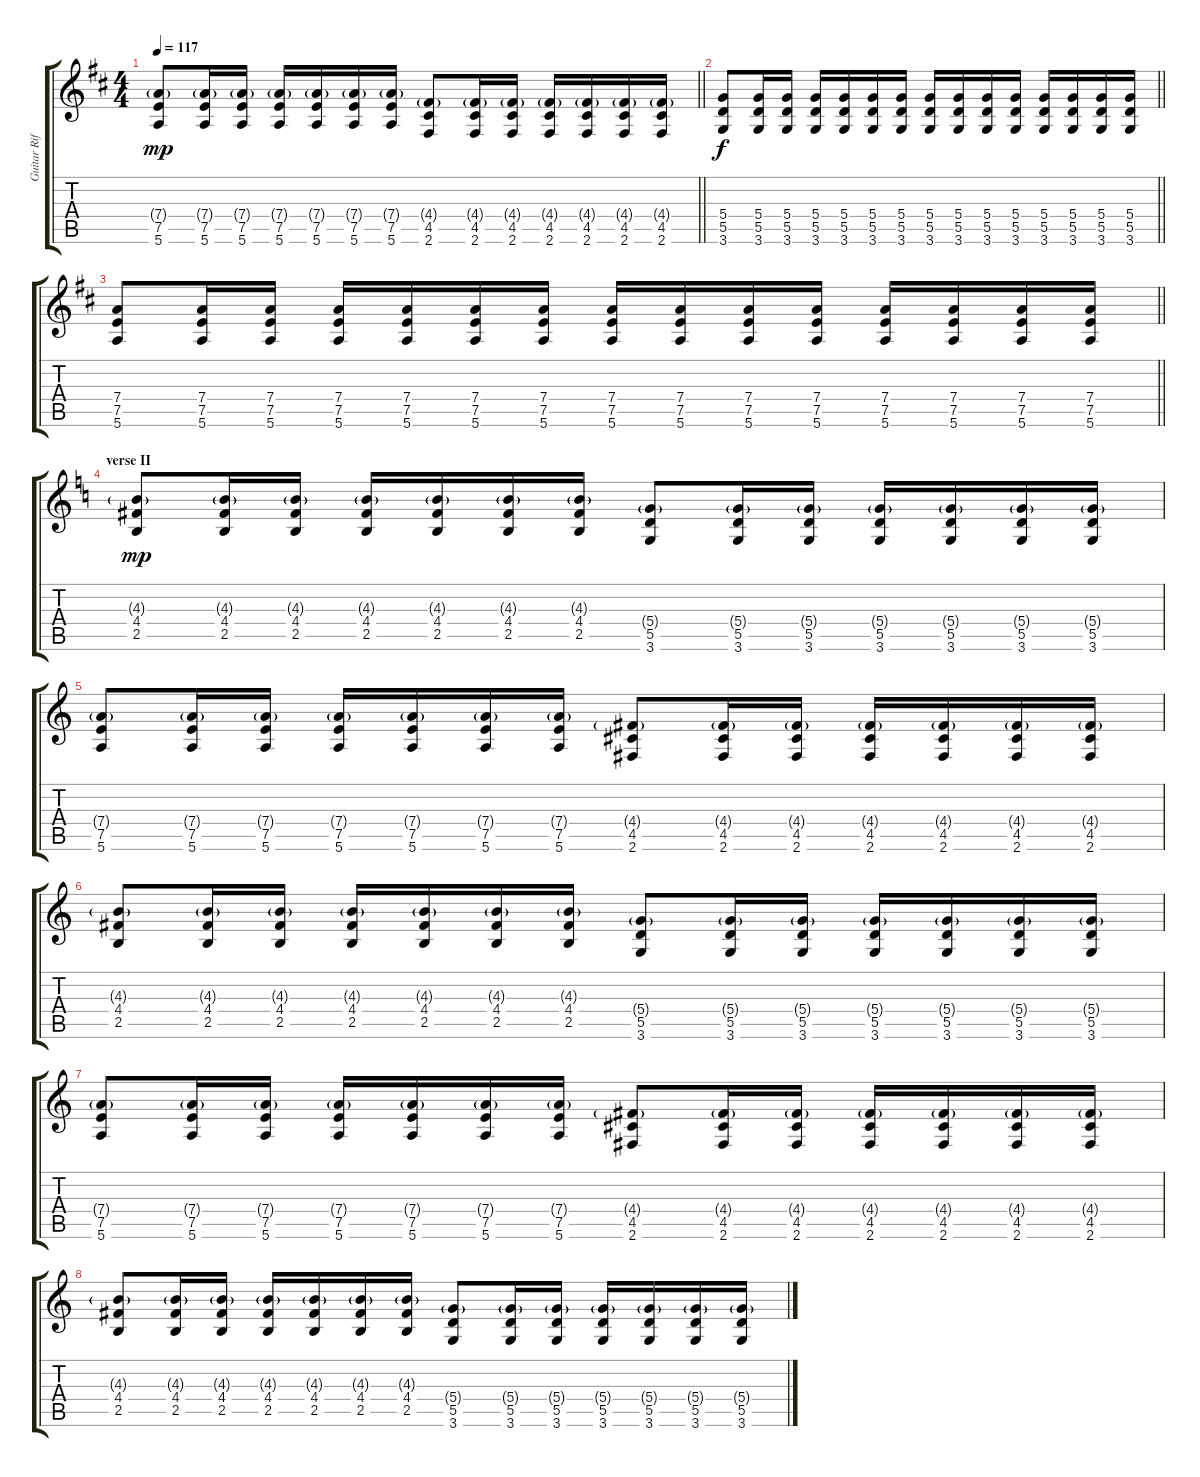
\track ("Guitar Riff" "Guitar Rif") {instrument distortionguitar}
\staff {score tabs}
\tuning (E4 B3 G3 D3 A2 E2) {hide}
\ts (4 4)
\tempo 117
\clef g2
\barLineRight lightlight
\ks d
(7.4{g} 7.5 5.6).8{dy mp} (7.4{g} 7.5 5.6).16 (7.4{g} 7.5 5.6).16 (7.4{g} 7.5 5.6).16 (7.4{g} 7.5 5.6).16 (7.4{g} 7.5 5.6).16 (7.4{g} 7.5 5.6).16 (4.4{g} 4.5 2.6).8 (4.4{g} 4.5 2.6).16 (4.4{g} 4.5 2.6).16 (4.4{g} 4.5 2.6).16 (4.4{g} 4.5 2.6).16 (4.4{g} 4.5 2.6).16 (4.4{g} 4.5 2.6).16 |
\barLineRight lightlight
(5.4 5.5 3.6).8{dy f} (5.4 5.5 3.6).16 (5.4 5.5 3.6).16 (5.4 5.5 3.6).16 (5.4 5.5 3.6).16 (5.4 5.5 3.6).16 (5.4 5.5 3.6).16 (5.4 5.5 3.6).16 (5.4 5.5 3.6).16 (5.4 5.5 3.6).16 (5.4 5.5 3.6).16 (5.4 5.5 3.6).16 (5.4 5.5 3.6).16 (5.4 5.5 3.6).16 (5.4 5.5 3.6).16 |
\barLineRight lightlight
(7.4 7.5 5.6).8 (7.4 7.5 5.6).16 (7.4 7.5 5.6).16 (7.4 7.5 5.6).16 (7.4 7.5 5.6).16 (7.4 7.5 5.6).16 (7.4 7.5 5.6).16 (7.4 7.5 5.6).16 (7.4 7.5 5.6).16 (7.4 7.5 5.6).16 (7.4 7.5 5.6).16 (7.4 7.5 5.6).16 (7.4 7.5 5.6).16 (7.4 7.5 5.6).16 (7.4 7.5 5.6).16 |
\section ("" "verse II")
\ks c
(4.3{g} 4.4 2.5).8{dy mp} (4.3{g} 4.4 2.5).16 (4.3{g} 4.4 2.5).16 (4.3{g} 4.4 2.5).16 (4.3{g} 4.4 2.5).16 (4.3{g} 4.4 2.5).16 (4.3{g} 4.4 2.5).16 (5.4{g} 5.5 3.6).8 (5.4{g} 5.5 3.6).16 (5.4{g} 5.5 3.6).16 (5.4{g} 5.5 3.6).16 (5.4{g} 5.5 3.6).16 (5.4{g} 5.5 3.6).16 (5.4{g} 5.5 3.6).16 |
(7.4{g} 7.5 5.6).8 (7.4{g} 7.5 5.6).16 (7.4{g} 7.5 5.6).16 (7.4{g} 7.5 5.6).16 (7.4{g} 7.5 5.6).16 (7.4{g} 7.5 5.6).16 (7.4{g} 7.5 5.6).16 (4.4{g} 4.5 2.6).8 (4.4{g} 4.5 2.6).16 (4.4{g} 4.5 2.6).16 (4.4{g} 4.5 2.6).16 (4.4{g} 4.5 2.6).16 (4.4{g} 4.5 2.6).16 (4.4{g} 4.5 2.6).16 |
(4.3{g} 4.4 2.5).8 (4.3{g} 4.4 2.5).16 (4.3{g} 4.4 2.5).16 (4.3{g} 4.4 2.5).16 (4.3{g} 4.4 2.5).16 (4.3{g} 4.4 2.5).16 (4.3{g} 4.4 2.5).16 (5.4{g} 5.5 3.6).8 (5.4{g} 5.5 3.6).16 (5.4{g} 5.5 3.6).16 (5.4{g} 5.5 3.6).16 (5.4{g} 5.5 3.6).16 (5.4{g} 5.5 3.6).16 (5.4{g} 5.5 3.6).16 |
(7.4{g} 7.5 5.6).8 (7.4{g} 7.5 5.6).16 (7.4{g} 7.5 5.6).16 (7.4{g} 7.5 5.6).16 (7.4{g} 7.5 5.6).16 (7.4{g} 7.5 5.6).16 (7.4{g} 7.5 5.6).16 (4.4{g} 4.5 2.6).8 (4.4{g} 4.5 2.6).16 (4.4{g} 4.5 2.6).16 (4.4{g} 4.5 2.6).16 (4.4{g} 4.5 2.6).16 (4.4{g} 4.5 2.6).16 (4.4{g} 4.5 2.6).16 |
(4.3{g} 4.4 2.5).8 (4.3{g} 4.4 2.5).16 (4.3{g} 4.4 2.5).16 (4.3{g} 4.4 2.5).16 (4.3{g} 4.4 2.5).16 (4.3{g} 4.4 2.5).16 (4.3{g} 4.4 2.5).16 (5.4{g} 5.5 3.6).8 (5.4{g} 5.5 3.6).16 (5.4{g} 5.5 3.6).16 (5.4{g} 5.5 3.6).16 (5.4{g} 5.5 3.6).16 (5.4{g} 5.5 3.6).16 (5.4{g} 5.5 3.6).16
